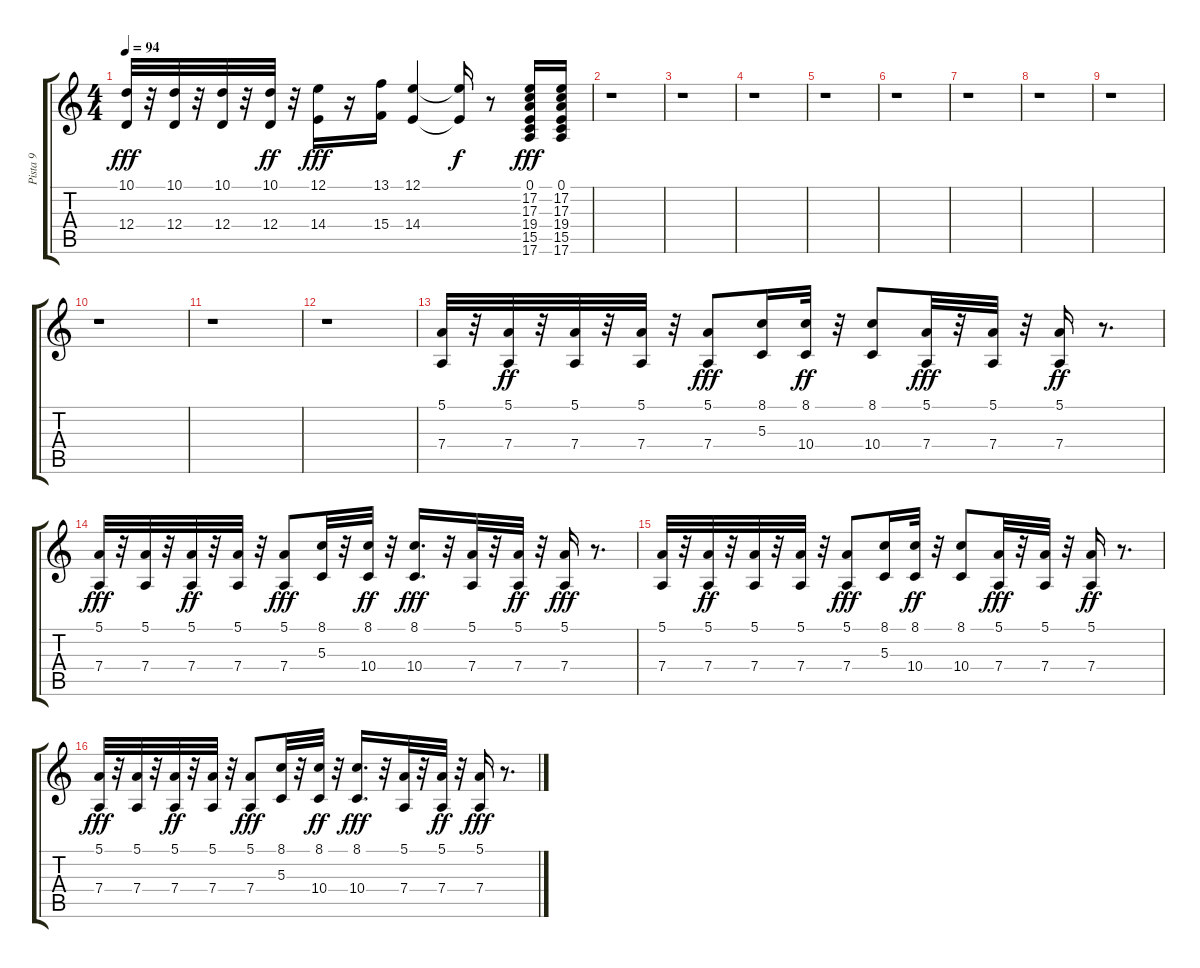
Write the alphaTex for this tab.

\track ("Pista 9" "Pista 9") {instrument trumpet}
\staff {score tabs}
\tuning (E4 B3 G3 D3 A2 E2) {hide}
\ts (4 4)
\tempo 94
\clef g2
\ks c
(10.1 12.4).32{dy fff} r.32 (10.1 12.4).32 r.32 (10.1 12.4).32 r.32 (10.1 12.4).32{dy ff} r.32 (12.1 14.4).16{dy fff} r.16 (13.1 15.4).16 (12.1 14.4).4 (12.1{t} 14.4{t}).16{dy f} r.8 (0.1 17.2 17.3 19.4 15.5 17.6).16{dy fff} (0.1 17.2 17.3 19.4 15.5 17.6).16 |
r.1 |
r.1 |
r.1 |
r.1 |
r.1 |
r.1 |
r.1 |
r.1 |
r.1 |
r.1 |
r.1 |
(5.1 7.4).32 r.32 (5.1 7.4).32{dy ff} r.32 (5.1 7.4).32 r.32 (5.1 7.4).32 r.32 (5.1 7.4).8{dy fff} (8.1 5.3).16 (8.1 10.4).32{dy ff} r.32 (8.1 10.4).8 (5.1 7.4).32{dy fff} r.32 (5.1 7.4).32 r.32 (5.1 7.4).16{dy ff} r.8{d} |
(5.1 7.4).32{dy fff} r.32 (5.1 7.4).32 r.32 (5.1 7.4).32{dy ff} r.32 (5.1 7.4).32 r.32 (5.1 7.4).8{dy fff} (8.1 5.3).32 r.32 (8.1 10.4).32{dy ff} r.32 (8.1 10.4).16{d dy fff} r.32 (5.1 7.4).32 r.32 (5.1 7.4).32{dy ff} r.32 (5.1 7.4).16{dy fff} r.8{d} |
(5.1 7.4).32 r.32 (5.1 7.4).32{dy ff} r.32 (5.1 7.4).32 r.32 (5.1 7.4).32 r.32 (5.1 7.4).8{dy fff} (8.1 5.3).16 (8.1 10.4).32{dy ff} r.32 (8.1 10.4).8 (5.1 7.4).32{dy fff} r.32 (5.1 7.4).32 r.32 (5.1 7.4).16{dy ff} r.8{d} |
(5.1 7.4).32{dy fff} r.32 (5.1 7.4).32 r.32 (5.1 7.4).32{dy ff} r.32 (5.1 7.4).32 r.32 (5.1 7.4).8{dy fff} (8.1 5.3).32 r.32 (8.1 10.4).32{dy ff} r.32 (8.1 10.4).16{d dy fff} r.32 (5.1 7.4).32 r.32 (5.1 7.4).32{dy ff} r.32 (5.1 7.4).16{dy fff} r.8{d}
